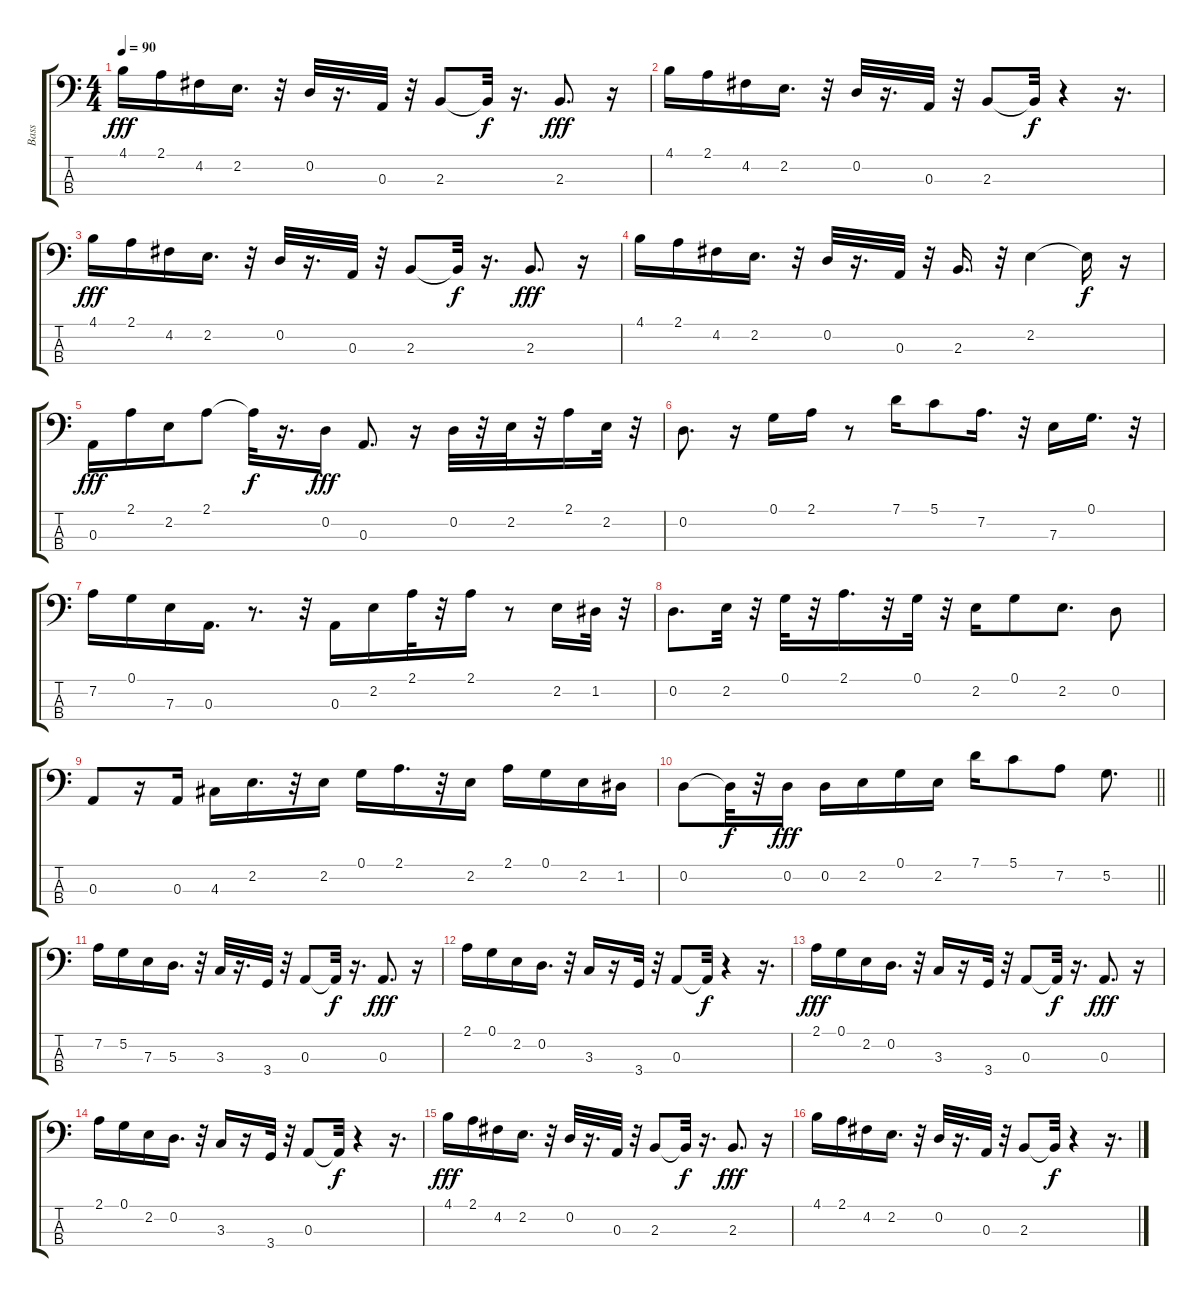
\track ("Bass" "Bass") {instrument electricbasspick}
\staff {score tabs}
\tuning (G2 D2 A1 E1) {hide}
\ts (4 4)
\tempo 90
\clef f4
\ks c
4.1.16{dy fff} 2.1.16 4.2.16 2.2.16{d} r.32 0.2.32 r.16{d} 0.3.32 r.32 2.3.8 2.3{t}.32{dy f} r.16{d} 2.3.8{d dy fff} r.16 |
4.1.16 2.1.16 4.2.16 2.2.16{d} r.32 0.2.32 r.16{d} 0.3.32 r.32 2.3.8 2.3{t}.32{dy f} r.4 r.16{d} |
4.1.16{dy fff} 2.1.16 4.2.16 2.2.16{d} r.32 0.2.32 r.16{d} 0.3.32 r.32 2.3.8 2.3{t}.32{dy f} r.16{d} 2.3.8{d dy fff} r.16 |
4.1.16 2.1.16 4.2.16 2.2.16{d} r.32 0.2.32 r.16{d} 0.3.32 r.32 2.3.16{d} r.32 2.2.4 2.2{t}.16{dy f} r.16 |
0.3.16{dy fff} 2.1.16 2.2.16 2.1.8 2.1{t}.32{dy f} r.16{d} 0.2.16{dy fff} 0.3.8{d} r.16 0.2.32 r.32 2.2.32 r.32 2.1.16 2.2.32 r.32 |
0.2.8{d} r.16 0.1.16 2.1.16 r.8 7.1.16 5.1.8 7.2.16{d} r.32 7.3.16 0.1.16{d} r.32 |
7.2.16 0.1.16 7.3.16 0.3.16{d} r.8{d} r.32 0.3.16 2.2.16 2.1.32 r.32 2.1.16 r.8 2.2.16 1.2.32 r.32 |
0.2.8{d} 2.2.32 r.32 0.1.32 r.32 2.1.16{d} r.32 0.1.32 r.32 2.2.16 0.1.8 2.2.8{d} 0.2.8 |
0.3.8 r.16 0.3.16 4.3.16 2.2.16{d} r.32 2.2.16 0.1.16 2.1.16{d} r.32 2.2.16 2.1.16 0.1.16 2.2.16 1.2.16 |
\barLineRight lightlight
0.2.8 0.2{t}.32{dy f} r.32 0.2.16{dy fff} 0.2.16 2.2.16 0.1.16 2.2.16 7.1.16 5.1.8 7.2.8 5.2.8{d} |
7.2.16 5.2.16 7.3.16 5.3.16{d} r.32 3.3.32 r.16{d} 3.4.32 r.32 0.3.8 0.3{t}.32{dy f} r.16{d} 0.3.8{d dy fff} r.16 |
2.1.16 0.1.16 2.2.16 0.2.16{d} r.32 3.3.16 r.16 3.4.32 r.32 0.3.8 0.3{t}.32{dy f} r.4 r.16{d} |
2.1.16{dy fff} 0.1.16 2.2.16 0.2.16{d} r.32 3.3.16 r.16 3.4.32 r.32 0.3.8 0.3{t}.32{dy f} r.16{d} 0.3.8{d dy fff} r.16 |
2.1.16 0.1.16 2.2.16 0.2.16{d} r.32 3.3.16 r.16 3.4.32 r.32 0.3.8 0.3{t}.32{dy f} r.4 r.16{d} |
4.1.16{dy fff} 2.1.16 4.2.16 2.2.16{d} r.32 0.2.32 r.16{d} 0.3.32 r.32 2.3.8 2.3{t}.32{dy f} r.16{d} 2.3.8{d dy fff} r.16 |
4.1.16 2.1.16 4.2.16 2.2.16{d} r.32 0.2.32 r.16{d} 0.3.32 r.32 2.3.8 2.3{t}.32{dy f} r.4 r.16{d}
